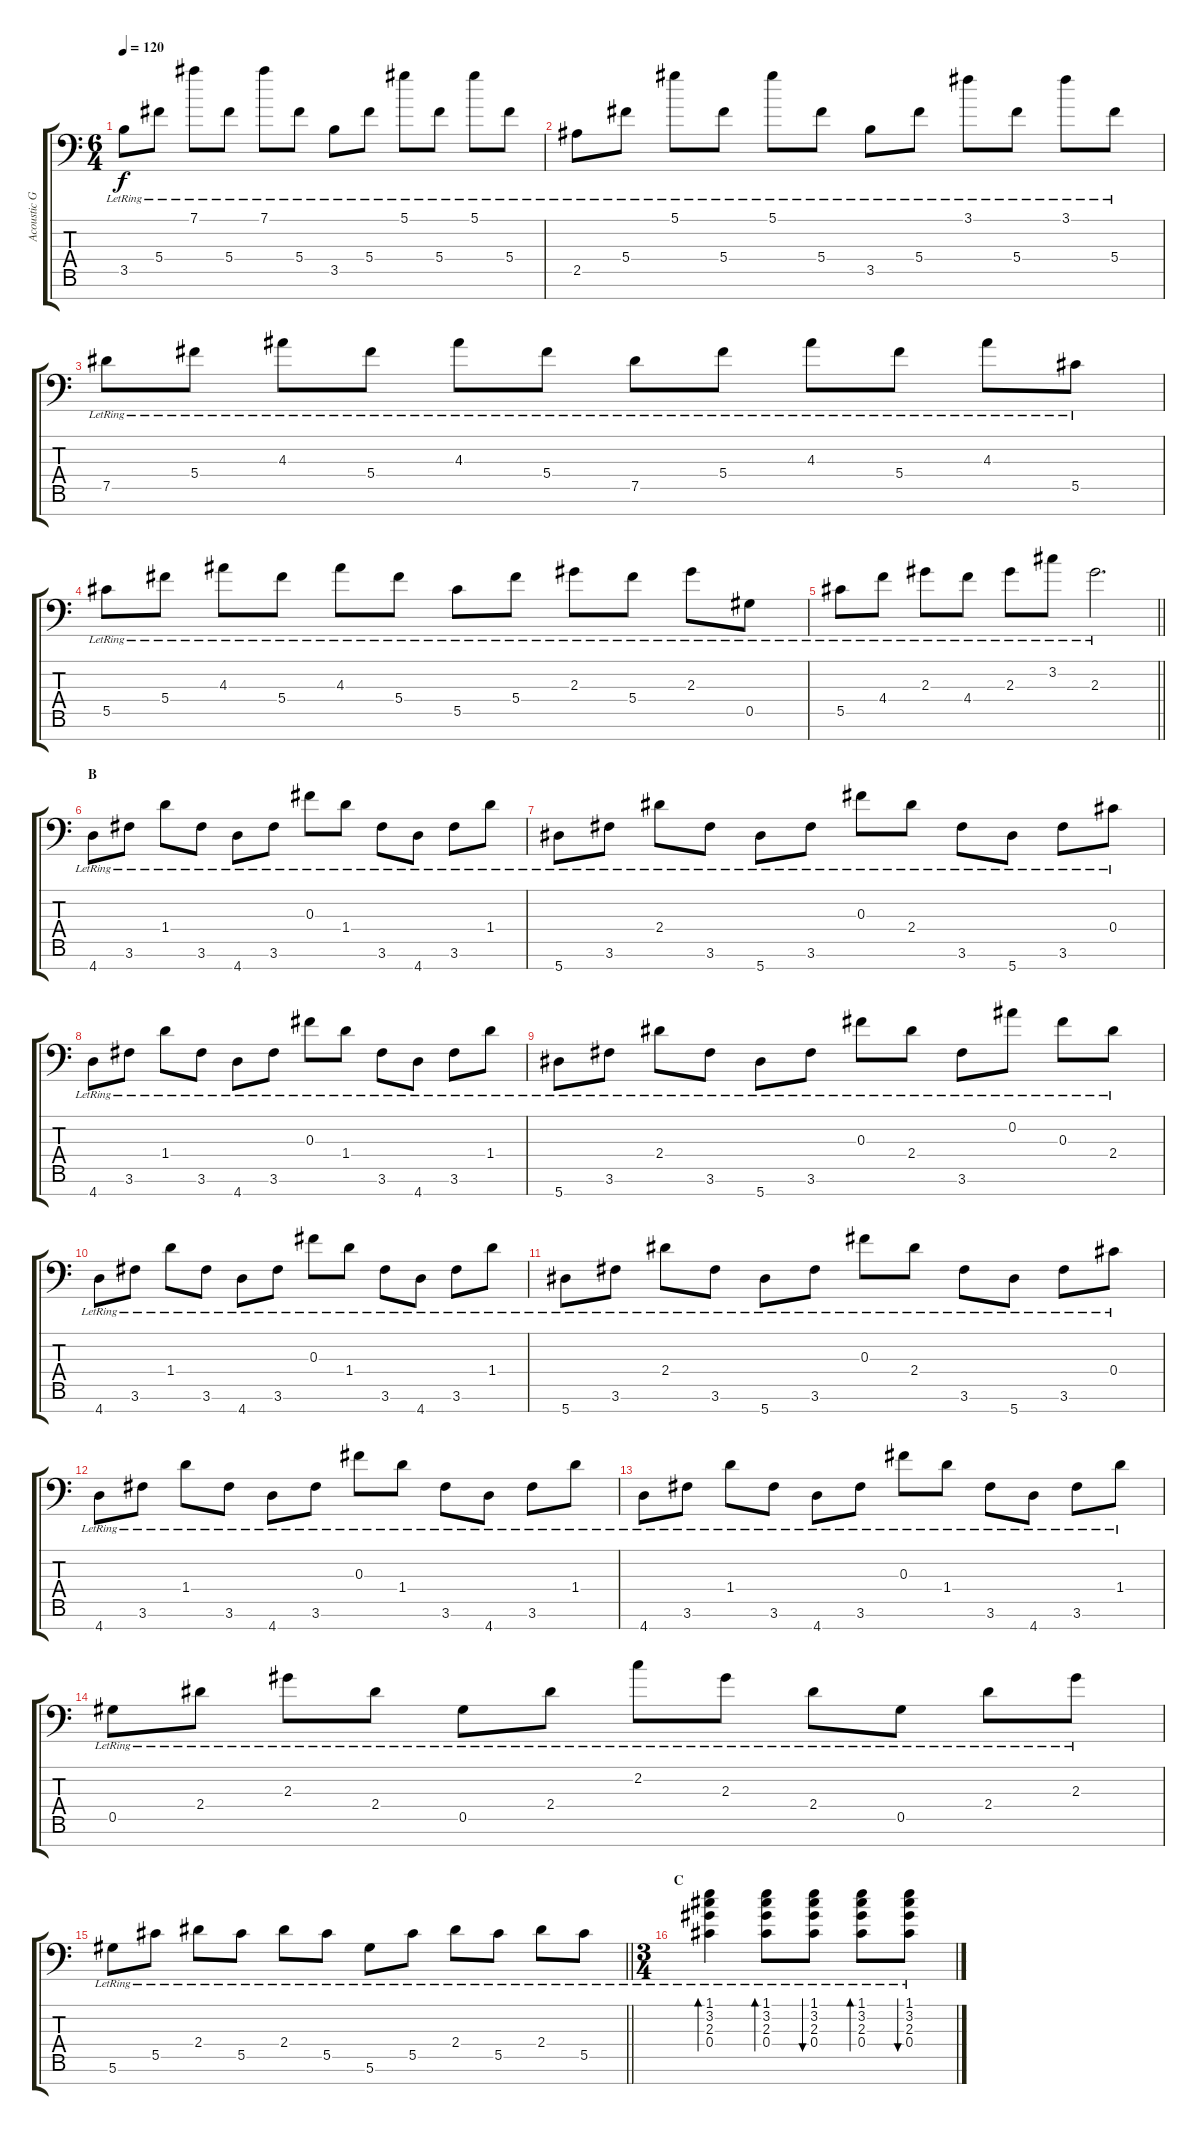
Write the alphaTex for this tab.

\track ("Acoustic Gtr" "Acoustic G") {instrument acousticguitarnylon}
\staff {score tabs}
\tuning (Eb4 Bb3 Gb3 Db3 Ab2 Eb2 Bb1) {hide}
\ts (6 4)
\tempo 120
\clef f4
\ks c
3.5{lr}.8{dy f} 5.4{lr}.8 7.1{lr}.8 5.4{lr}.8 7.1{lr}.8 5.4{lr}.8 3.5{lr}.8 5.4{lr}.8 5.1{lr}.8 5.4{lr}.8 5.1{lr}.8 5.4{lr}.8 |
2.5{lr}.8 5.4{lr}.8 5.1{lr}.8 5.4{lr}.8 5.1{lr}.8 5.4{lr}.8 3.5{lr}.8 5.4{lr}.8 3.1{lr}.8 5.4{lr}.8 3.1{lr}.8 5.4{lr}.8 |
7.5{lr}.8 5.4{lr}.8 4.3{lr}.8 5.4{lr}.8 4.3{lr}.8 5.4{lr}.8 7.5{lr}.8 5.4{lr}.8 4.3{lr}.8 5.4{lr}.8 4.3{lr}.8 5.5{lr}.8 |
5.5{lr}.8 5.4{lr}.8 4.3{lr}.8 5.4{lr}.8 4.3{lr}.8 5.4{lr}.8 5.5{lr}.8 5.4{lr}.8 2.3{lr}.8 5.4{lr}.8 2.3{lr}.8 0.5{lr}.8 |
\barLineRight lightlight
5.5{lr}.8 4.4{lr}.8 2.3{lr}.8 4.4{lr}.8 2.3{lr}.8 3.2{lr}.8 2.3{lr}.2{d} |
\section ("" "B")
4.7{lr}.8 3.6{lr}.8 1.4{lr}.8 3.6{lr}.8 4.7{lr}.8 3.6{lr}.8 0.3{lr}.8 1.4{lr}.8 3.6{lr}.8 4.7{lr}.8 3.6{lr}.8 1.4{lr}.8 |
5.7{lr}.8 3.6{lr}.8 2.4{lr}.8 3.6{lr}.8 5.7{lr}.8 3.6{lr}.8 0.3{lr}.8 2.4{lr}.8 3.6{lr}.8 5.7{lr}.8 3.6{lr}.8 0.4{lr}.8 |
4.7{lr}.8 3.6{lr}.8 1.4{lr}.8 3.6{lr}.8 4.7{lr}.8 3.6{lr}.8 0.3{lr}.8 1.4{lr}.8 3.6{lr}.8 4.7{lr}.8 3.6{lr}.8 1.4{lr}.8 |
5.7{lr}.8 3.6{lr}.8 2.4{lr}.8 3.6{lr}.8 5.7{lr}.8 3.6{lr}.8 0.3{lr}.8 2.4{lr}.8 3.6{lr}.8 0.2{lr}.8 0.3{lr}.8 2.4{lr}.8 |
4.7{lr}.8 3.6{lr}.8 1.4{lr}.8 3.6{lr}.8 4.7{lr}.8 3.6{lr}.8 0.3{lr}.8 1.4{lr}.8 3.6{lr}.8 4.7{lr}.8 3.6{lr}.8 1.4{lr}.8 |
5.7{lr}.8 3.6{lr}.8 2.4{lr}.8 3.6{lr}.8 5.7{lr}.8 3.6{lr}.8 0.3{lr}.8 2.4{lr}.8 3.6{lr}.8 5.7{lr}.8 3.6{lr}.8 0.4{lr}.8 |
4.7{lr}.8 3.6{lr}.8 1.4{lr}.8 3.6{lr}.8 4.7{lr}.8 3.6{lr}.8 0.3{lr}.8 1.4{lr}.8 3.6{lr}.8 4.7{lr}.8 3.6{lr}.8 1.4{lr}.8 |
4.7{lr}.8 3.6{lr}.8 1.4{lr}.8 3.6{lr}.8 4.7{lr}.8 3.6{lr}.8 0.3{lr}.8 1.4{lr}.8 3.6{lr}.8 4.7{lr}.8 3.6{lr}.8 1.4{lr}.8 |
0.5{lr}.8 2.4{lr}.8 2.3{lr}.8 2.4{lr}.8 0.5{lr}.8 2.4{lr}.8 2.2{lr}.8 2.3{lr}.8 2.4{lr}.8 0.5{lr}.8 2.4{lr}.8 2.3{lr}.8 |
\barLineRight lightlight
5.6{lr}.8 5.5{lr}.8 2.4{lr}.8 5.5{lr}.8 2.4{lr}.8 5.5{lr}.8 5.6{lr}.8 5.5{lr}.8 2.4{lr}.8 5.5{lr}.8 2.4{lr}.8 5.5{lr}.8 |
\ts (3 4)
\section ("" "C")
(1.1{lr} 3.2{lr} 2.3{lr} 0.4{lr}).4{bd 60 volume 6 instrument acousticguitarsteel} (1.1{lr} 3.2{lr} 2.3{lr} 0.4{lr}).8{bd 60} (1.1{lr} 3.2{lr} 2.3{lr} 0.4{lr}).8{bu 60} (1.1{lr} 3.2{lr} 2.3{lr} 0.4{lr}).8{bd 60} (1.1{lr} 3.2{lr} 2.3{lr} 0.4{lr}).8{bu 60}
